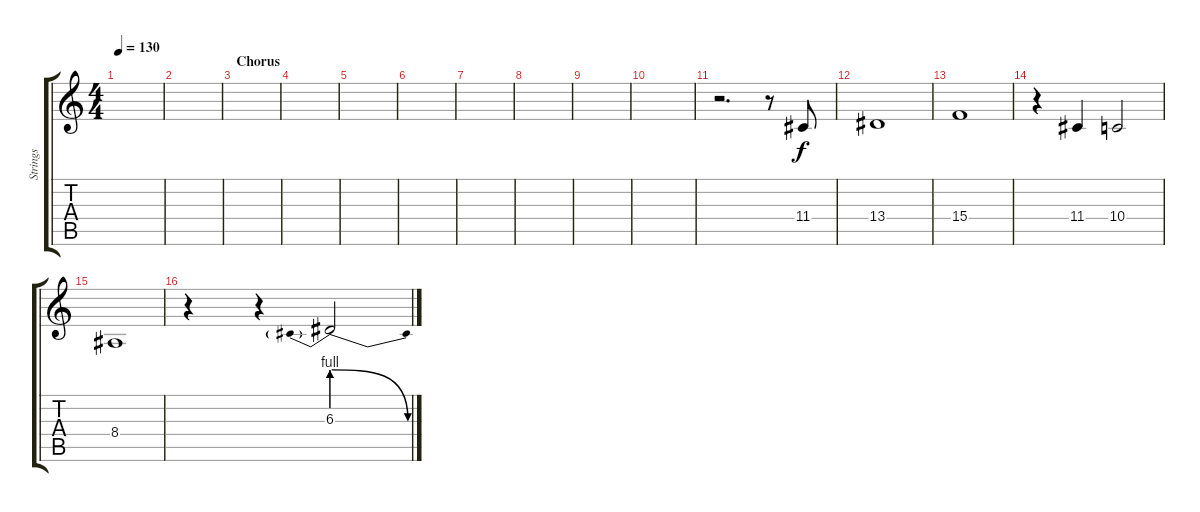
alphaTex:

\track ("Strings" "Strings") {instrument violin}
\staff {score tabs}
\tuning (E4 B3 G3 D3 A2 E2) {hide}
\ts (4 4)
\tempo 130
\clef g2
\ks c
|
|
\section ("" "Chorus")
|
|
|
|
|
|
|
|
r.2{d} r.8 11.4.8{dy f} |
13.4.1 |
15.4.1 |
r.4 11.4.4 10.4.2 |
8.4.1 |
r.4 r.4 6.3{be (prebendrelease 0 4 60 0)}.2
